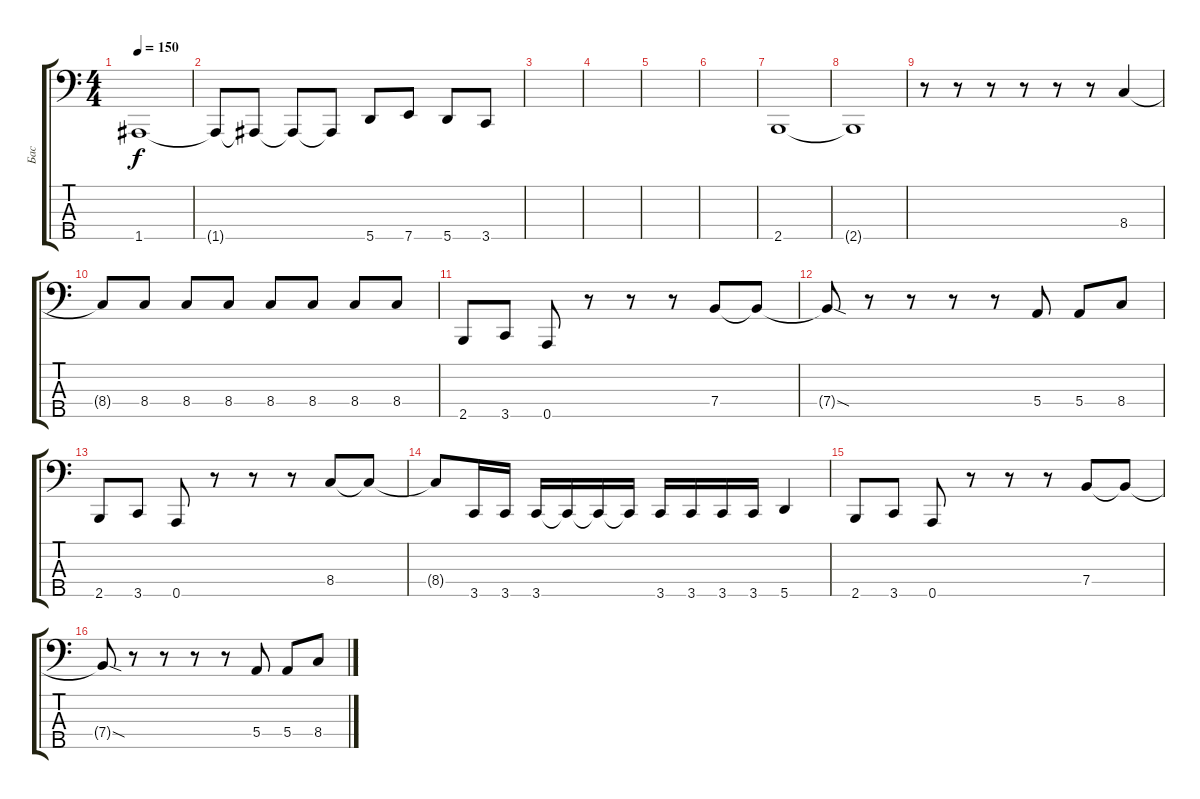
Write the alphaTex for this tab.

\track ("Бас" "Бас") {solo instrument electricbassfinger}
\staff {score tabs}
\tuning (Gb2 D2 A1 E1 A0) {hide}
\ts (4 4)
\tempo 150
\clef f4
\ks c
1.5.1{dy f} |
1.5{t}.8 1.5{t}.8 1.5{t}.8 1.5{t}.8 5.5.8 7.5.8 5.5.8 3.5.8 |
|
|
|
|
2.5.1 |
2.5{t}.1 |
r.8 r.8 r.8 r.8 r.8 r.8 8.4.4 |
8.4{t}.8 8.4.8 8.4.8 8.4.8 8.4.8 8.4.8 8.4.8 8.4.8 |
2.5.8 3.5.8 0.5.8 r.8 r.8 r.8 7.4.8 7.4{t}.8 |
7.4{sod t}.8 r.8 r.8 r.8 r.8 5.4.8 5.4.8 8.4.8 |
2.5.8 3.5.8 0.5.8 r.8 r.8 r.8 8.4.8 8.4{t}.8 |
8.4{t}.8 3.5.16 3.5.16 3.5.16 3.5{t}.16 3.5{t}.16 3.5{t}.16 3.5.16 3.5.16 3.5.16 3.5.16 5.5.4 |
2.5.8 3.5.8 0.5.8 r.8 r.8 r.8 7.4.8 7.4{t}.8 |
7.4{sod t}.8 r.8 r.8 r.8 r.8 5.4.8 5.4.8 8.4.8
